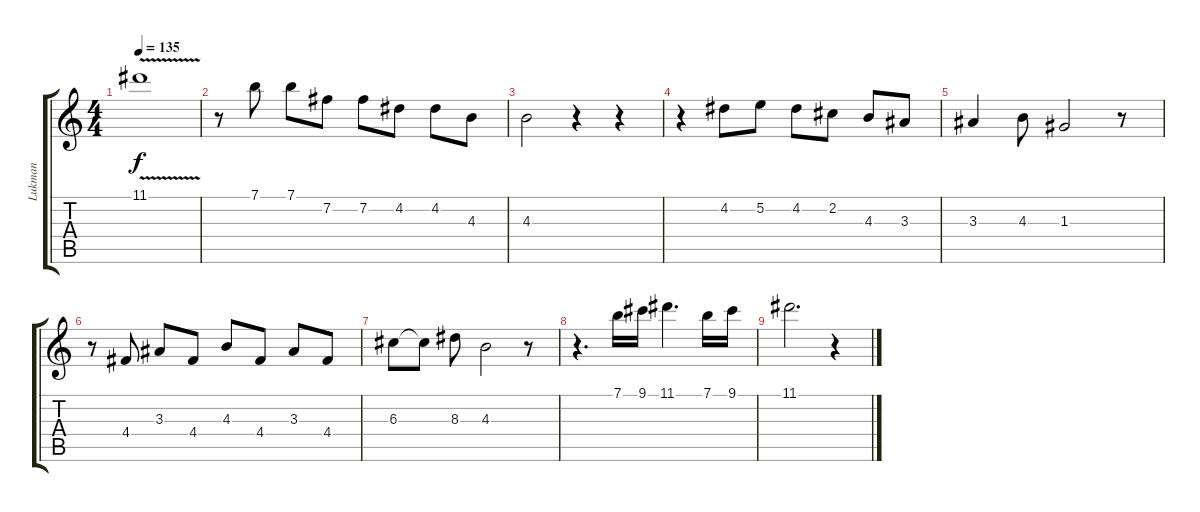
\track ("Lukman" "Lukman") {instrument distortionguitar}
\staff {score tabs}
\tuning (E4 B3 G3 D3 A2 E2) {hide}
\ts (4 4)
\tempo 135
\clef g2
\ks c
11.1{v}.1{dy f} |
r.8 7.1.8 7.1.8 7.2.8 7.2.8 4.2.8 4.2.8 4.3.8 |
4.3.2 r.4 r.4 |
r.4 4.2.8 5.2.8 4.2.8 2.2.8 4.3.8 3.3.8 |
3.3.4 4.3.8 1.3.2 r.8 |
r.8 4.4.8 3.3.8 4.4.8 4.3.8 4.4.8 3.3.8 4.4.8 |
6.3.8 6.3{t}.8 8.3.8 4.3.2 r.8 |
r.4{d} 7.1.16 9.1.16 11.1.4{d} 7.1.16 9.1.16 |
11.1.2{d} r.4
